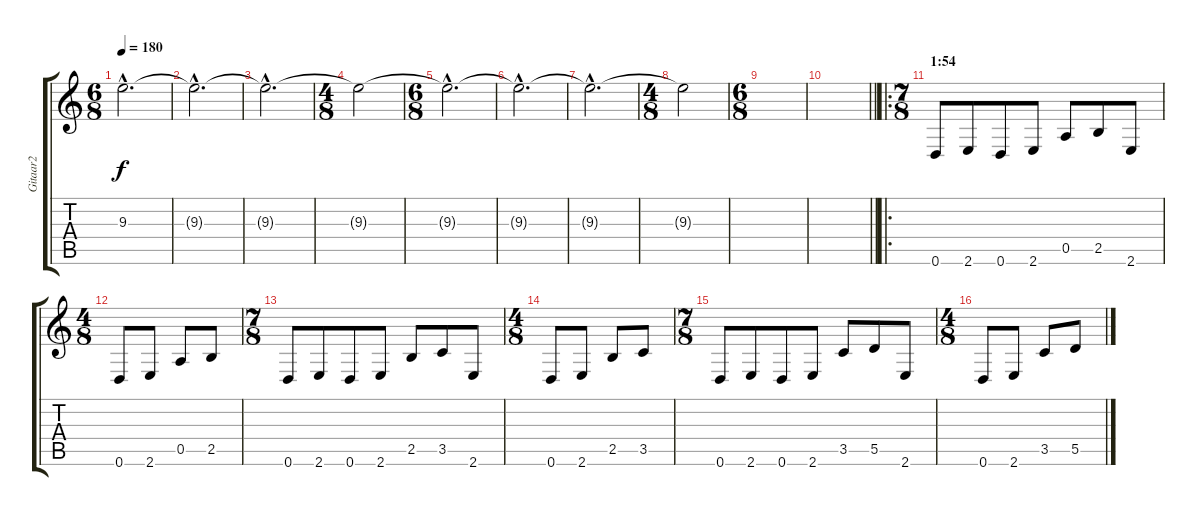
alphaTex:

\track ("Gitaar2" "Gitaar2") {instrument distortionguitar}
\staff {score tabs}
\tuning (E4 B3 G3 D3 A2 D2) {hide}
\ts (6 8)
\tempo 180
\clef g2
\ks c
9.3{hac t}.2{d dy f} |
9.3{hac t}.2{d} |
9.3{hac t}.2{d} |
\ts (4 8)
9.3{t}.2 |
\ts (6 8)
9.3{hac t}.2{d} |
9.3{hac t}.2{d} |
9.3{hac t}.2{d} |
\ts (4 8)
9.3{t}.2 |
\ts (6 8)
|
\barLineRight lightlight
|
\ro
\ts (7 8)
\section ("" "1:54")
0.6.8{volume 16 balance 8} 2.6.8 0.6.8 2.6.8 0.5.8 2.5.8 2.6.8 |
\ts (4 8)
0.6.8 2.6.8 0.5.8 2.5.8 |
\ts (7 8)
0.6.8 2.6.8 0.6.8 2.6.8 2.5.8 3.5.8 2.6.8 |
\ts (4 8)
0.6.8 2.6.8 2.5.8 3.5.8 |
\ts (7 8)
0.6.8 2.6.8 0.6.8 2.6.8 3.5.8 5.5.8 2.6.8 |
\ts (4 8)
0.6.8 2.6.8 3.5.8 5.5.8
